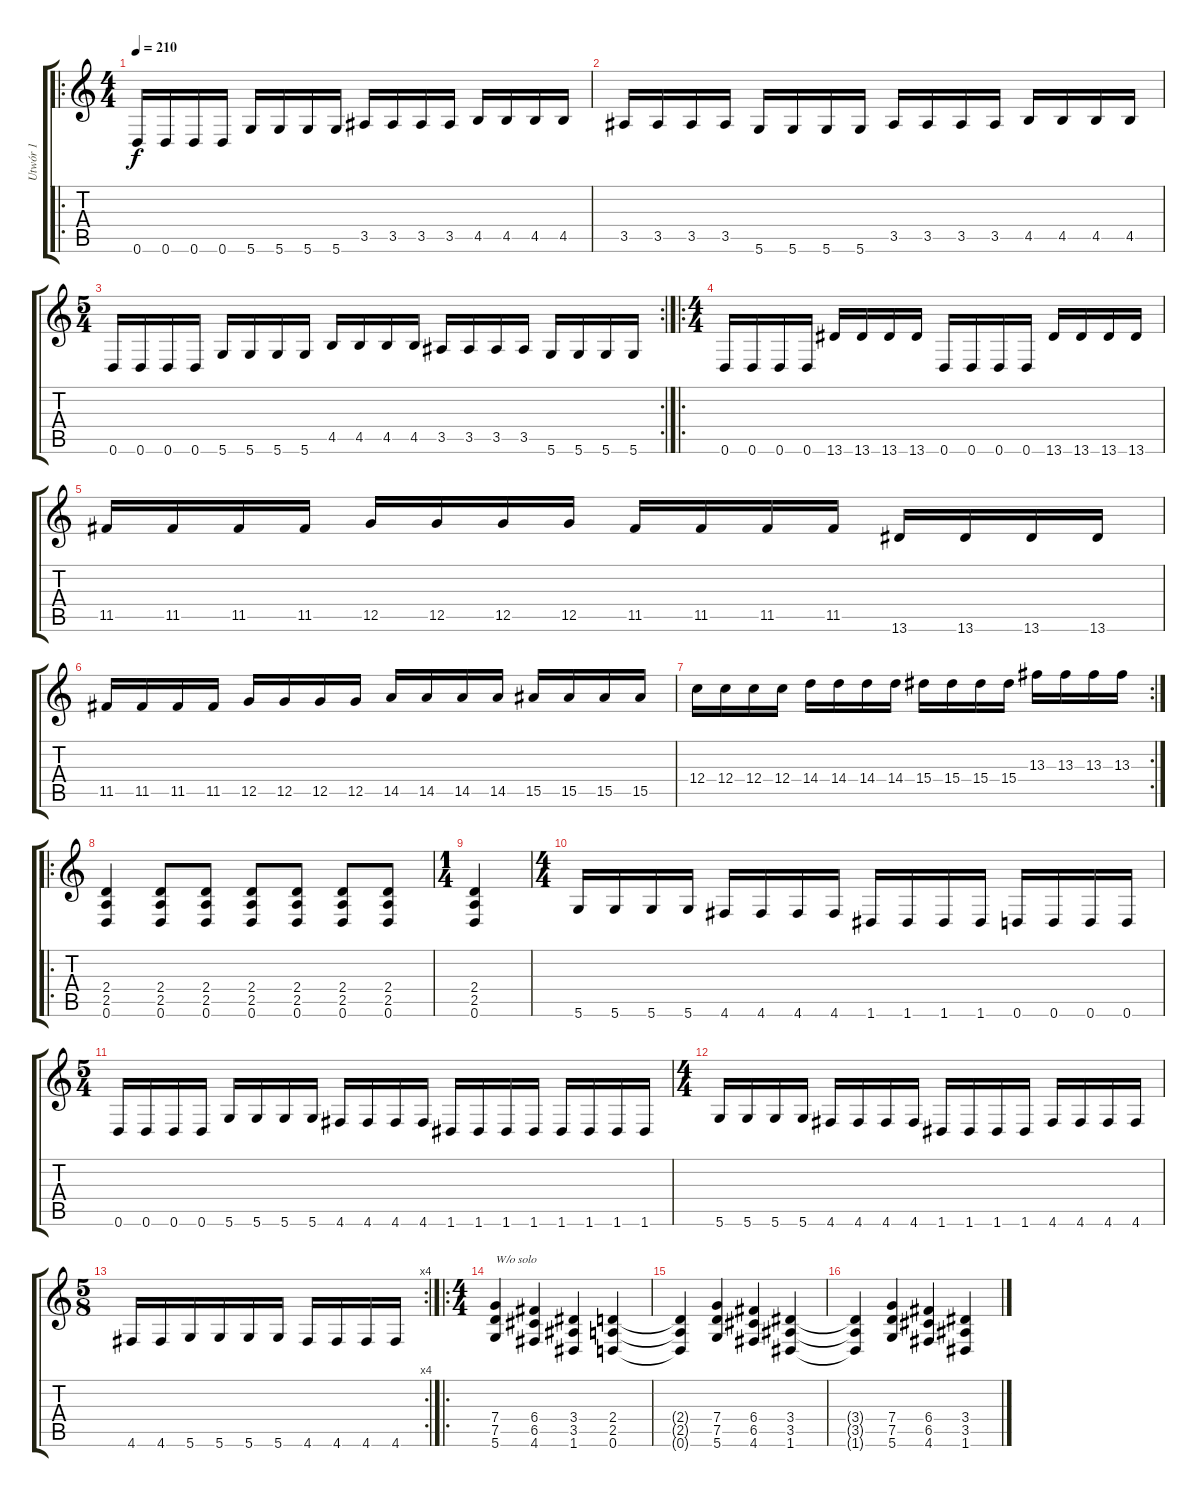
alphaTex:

\track ("Utwór 1" "Utwór 1") {instrument distortionguitar}
\staff {score tabs}
\tuning (D4 A3 F3 C3 G2 D2) {hide}
\ro
\ts (4 4)
\tempo 210
\clef g2
\ks c
0.6.16{dy f} 0.6.16 0.6.16 0.6.16 5.6.16 5.6.16 5.6.16 5.6.16 3.5.16 3.5.16 3.5.16 3.5.16 4.5.16 4.5.16 4.5.16 4.5.16 |
3.5.16 3.5.16 3.5.16 3.5.16 5.6.16 5.6.16 5.6.16 5.6.16 3.5.16 3.5.16 3.5.16 3.5.16 4.5.16 4.5.16 4.5.16 4.5.16 |
\rc 2
\ts (5 4)
0.6.16 0.6.16 0.6.16 0.6.16 5.6.16 5.6.16 5.6.16 5.6.16 4.5.16 4.5.16 4.5.16 4.5.16 3.5.16 3.5.16 3.5.16 3.5.16 5.6.16 5.6.16 5.6.16 5.6.16 |
\ro
\ts (4 4)
0.6.16 0.6.16 0.6.16 0.6.16 13.6.16 13.6.16 13.6.16 13.6.16 0.6.16 0.6.16 0.6.16 0.6.16 13.6.16 13.6.16 13.6.16 13.6.16 |
11.5.16 11.5.16 11.5.16 11.5.16 12.5.16 12.5.16 12.5.16 12.5.16 11.5.16 11.5.16 11.5.16 11.5.16 13.6.16 13.6.16 13.6.16 13.6.16 |
11.5.16 11.5.16 11.5.16 11.5.16 12.5.16 12.5.16 12.5.16 12.5.16 14.5.16 14.5.16 14.5.16 14.5.16 15.5.16 15.5.16 15.5.16 15.5.16 |
\rc 2
12.4.16 12.4.16 12.4.16 12.4.16 14.4.16 14.4.16 14.4.16 14.4.16 15.4.16 15.4.16 15.4.16 15.4.16 13.3.16 13.3.16 13.3.16 13.3.16 |
\ro
(2.4 2.5 0.6).4 (2.4 2.5 0.6).8 (2.4 2.5 0.6).8 (2.4 2.5 0.6).8 (2.4 2.5 0.6).8 (2.4 2.5 0.6).8 (2.4 2.5 0.6).8 |
\ts (1 4)
(2.4 2.5 0.6).4 |
\ts (4 4)
5.6.16 5.6.16 5.6.16 5.6.16 4.6.16 4.6.16 4.6.16 4.6.16 1.6.16 1.6.16 1.6.16 1.6.16 0.6.16 0.6.16 0.6.16 0.6.16 |
\ts (5 4)
0.6.16 0.6.16 0.6.16 0.6.16 5.6.16 5.6.16 5.6.16 5.6.16 4.6.16 4.6.16 4.6.16 4.6.16 1.6.16 1.6.16 1.6.16 1.6.16 1.6.16 1.6.16 1.6.16 1.6.16 |
\ts (4 4)
5.6.16 5.6.16 5.6.16 5.6.16 4.6.16 4.6.16 4.6.16 4.6.16 1.6.16 1.6.16 1.6.16 1.6.16 4.6.16 4.6.16 4.6.16 4.6.16 |
\rc 4
\ts (5 8)
4.6.16 4.6.16 5.6.16 5.6.16 5.6.16 5.6.16 4.6.16 4.6.16 4.6.16 4.6.16 |
\ro
\ts (4 4)
(7.4 7.5 5.6).4{txt "W/o solo"} (6.4 6.5 4.6).4 (3.4 3.5 1.6).4 (2.4 2.5 0.6).4 |
(2.4{t} 2.5{t} 0.6{t}).4 (7.4 7.5 5.6).4 (6.4 6.5 4.6).4 (3.4 3.5 1.6).4 |
(3.4{t} 3.5{t} 1.6{t}).4 (7.4 7.5 5.6).4 (6.4 6.5 4.6).4 (3.4 3.5 1.6).4
